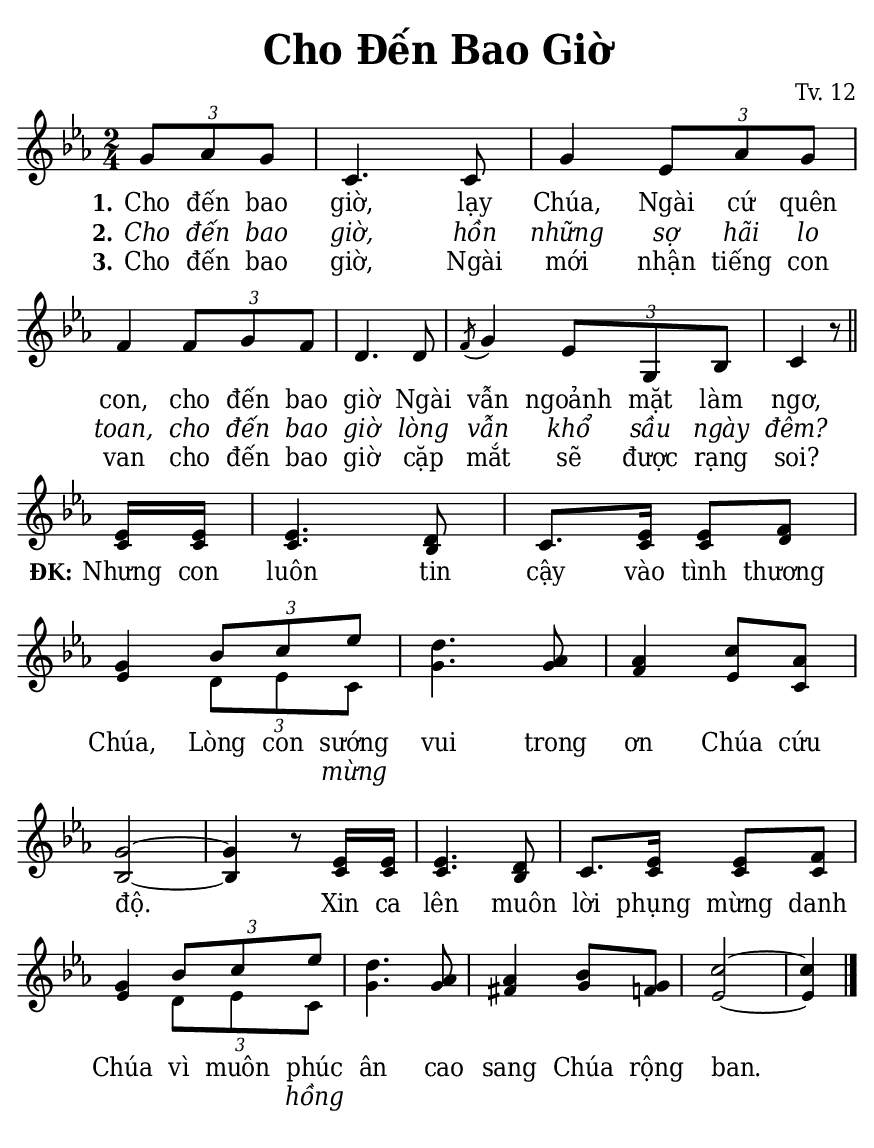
% Cài đặt chung\
\version "2.22.1"
\include "english.ly"

\header {
  title = \markup { \fontsize #1 "Cho Đến Bao Giờ" }
  composer = "Tv. 12"
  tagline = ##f
}

% Nhạc phiên khúc
nhacPhienKhucSop = \relative c'' {
  \partial 4 \tuplet 3/2 { g8 af g } |
  c,4. c8 |
  g'4 \tuplet 3/2 { ef8 af g } |
  f4 \tuplet 3/2 { f8 g f } |
  d4. d8 |
  \slashedGrace { f8 ( } g4) \tuplet 3/2 { ef8 g, bf } |
  c4 r8 \bar "||" \break
  
  ef16 ef |
  ef4. d8 |
  c8. ef16 ef8 f |
  g4 \tuplet 3/2 { bf8 [c ef] } |
  d4. af8 |
  af4 c8 af |
  g2 ~ |
  g4 r8 ef16 ef |
  ef4. d8 |
  c8. ef16 ef8 f |
  g4 \tuplet 3/2 { bf8 c ef } |
  d4. af8 |
  af4 bf8 g |
  c2 ~ |
  c4 \bar "|."
}

nhacPhienKhucAlto = \relative c' {
  r4 |
  R2*5
  r4.
  c16 c |
  c4. bf8 |
  c8. c16 c8 d |
  ef4 \tuplet 3/2 { d8 [ef c] } |
  g'4. g8 |
  f4 ef8 c |
  bf2 ~ |
  bf4 r8 c16 c |
  c4. bf8 |
  c8. c16 c8 c |
  ef4 \tuplet 3/2 { d8 [ef c] } |
  g'4. g8 |
  fs4 g8 f! |
  ef2 ~ |
  ef4
}

% Lời phiên khúc
loiPhienKhucSop = \lyrics {
  <<
    {
      \set stanza = "1."
      Cho đến bao giờ, lạy Chúa,
      Ngài cứ quên con,
      cho đến bao giờ Ngài vẫn ngoảnh mặt làm ngơ,
    }
    \new Lyrics {
	    \set associatedVoice = "beSop"
	    \set stanza = "2."
      \override Lyrics.LyricText.font-shape = #'italic
	    Cho đến bao giờ,
	    hồn những sợ hãi lo toan,
	    cho đến bao giờ lòng vẫn khổ sầu ngày đêm?
    }
    \new Lyrics {
	    \set associatedVoice = "beSop"
	    \set stanza = "3."
	    Cho đến bao giờ, Ngài mới nhận tiếng con van
	    cho đến bao giờ cặp mắt sẽ được rạng soi?
    }
  >>
  \set stanza = "ĐK:"
  Nhưng con luôn tin cậy vào tình thương Chúa,
  Lòng con
  <<
  { sướng }
  \new Lyrics {
	  \set associatedVoice = "beBas"
	  \override Lyrics.LyricText.font-shape = #'italic
	  mừng
	}
  >>
  vui trong ơn Chúa cứu độ.
  Xin ca lên muôn lời  phụng mừng danh Chúa
  vì muôn
  <<
  { phúc }
  \new Lyrics {
	  \set associatedVoice = "beBas"
	  \override Lyrics.LyricText.font-shape = #'italic
	  hồng
	}
  >>
  ân cao sang Chúa rộng ban.
}

% Dàn trang
\paper {
  #(set-paper-size "a5")
  top-margin = 3\mm
  bottom-margin = 3\mm
  left-margin = 3\mm
  right-margin = 3\mm
  indent = #0
  #(define fonts
	 (make-pango-font-tree "Deja Vu Serif Condensed"
	 		       "Deja Vu Serif Condensed"
			       "Deja Vu Serif Condensed"
			       (/ 20 20)))
  print-page-number = ##f
  system-system-spacing = #'((basic-distance . 0.1) (padding . 2))
}

TongNhip = {
  \key ef \major \time 2/4
  \set Timing.beamExceptions = #'()
  \set Timing.baseMoment = #(ly:make-moment 1/4)
}

% Đổi kích thước nốt cho bè phụ
notBePhu =
#(define-music-function (font-size music) (number? ly:music?)
   (for-some-music
     (lambda (m)
       (if (music-is-of-type? m 'rhythmic-event)
           (begin
             (set! (ly:music-property m 'tweaks)
                   (cons `(font-size . ,font-size)
                         (ly:music-property m 'tweaks)))
             #t)
           #f))
     music)
   music)

\score {
  \new ChoirStaff <<
    \new Staff \with {
        \consists "Merge_rests_engraver"
        printPartCombineTexts = ##f
      }
      <<
      \new Voice \TongNhip \partCombine 
        \nhacPhienKhucSop
        \notBePhu -1 { \nhacPhienKhucAlto }
      \new NullVoice = beSop \nhacPhienKhucSop
      \new Lyrics \lyricsto beSop \loiPhienKhucSop
      >>
  >>
  \layout {
    \override Lyrics.LyricSpace.minimum-distance = #1.5
    \override Score.BarNumber.break-visibility = ##(#f #f #f)
    \override Score.SpacingSpanner.uniform-stretching = ##t
  } 
}
